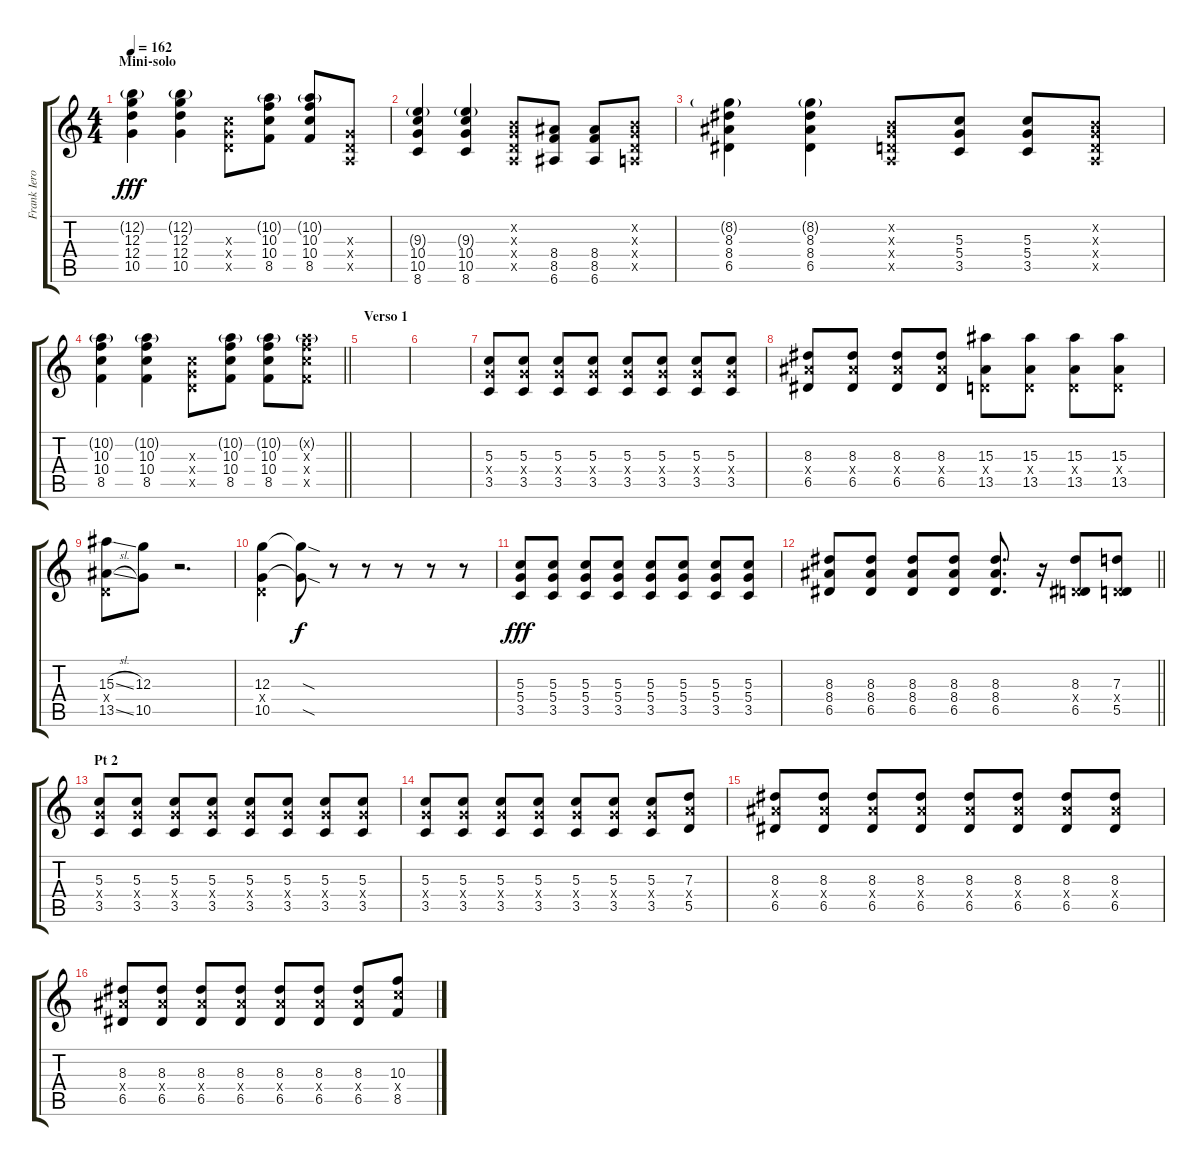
\track ("Frank Iero [Guitar]" "Frank Iero") {instrument overdrivenguitar}
\staff {score tabs}
\tuning (E4 B3 G3 D3 A2 E2) {hide}
\ts (4 4)
\section ("" "Mini-solo")
\tempo 162
\clef g2
\ks c
(12.2{g} 12.3 12.4 10.5).4{dy fff} (12.2{g} 12.3 12.4 10.5).4 (5.3{x} 5.4{x} 5.5{x}).8 (10.2{g} 10.3 10.4 8.5).8 (10.2{g} 10.3 10.4 8.5).8 (0.3{x} 0.4{x} 0.5{x}).8 |
(9.3{g} 10.4 10.5 8.6).4 (9.3{g} 10.4 10.5 8.6).4 (0.2{x} 0.3{x} 0.4{x} 0.5{x}).8 (8.4 8.5 6.6).8 (8.4 8.5 6.6).8 (0.2{x} 0.3{x} 0.4{x} 0.5{x}).8 |
(8.2{g} 8.3 8.4 6.5).4 (8.2{g} 8.3 8.4 6.5).4 (0.2{x} 0.3{x} 0.4{x} 0.5{x}).8 (5.3 5.4 3.5).8 (5.3 5.4 3.5).8 (0.2{x} 0.3{x} 0.4{x} 0.5{x}).8 |
\barLineRight lightlight
(10.2{g} 10.3 10.4 8.5).4 (10.2{g} 10.3 10.4 8.5).4 (5.3{x} 5.4{x} 5.5{x}).8 (10.2{g} 10.3 10.4 8.5).8 (10.2{g} 10.3 10.4 8.5).8 (10.2{g x} 10.3{x} 10.4{x} 8.5{x}).8 |
\section ("" "Verso 1")
|
|
(5.3 5.4{x} 3.5).8 (5.3 5.4{x} 3.5).8 (5.3 5.4{x} 3.5).8 (5.3 5.4{x} 3.5).8 (5.3 5.4{x} 3.5).8 (5.3 5.4{x} 3.5).8 (5.3 5.4{x} 3.5).8 (5.3 5.4{x} 3.5).8 |
(8.3 8.4{x} 6.5).8 (8.3 8.4{x} 6.5).8 (8.3 8.4{x} 6.5).8 (8.3 8.4{x} 6.5).8 (15.3 0.4{x} 13.5).8 (15.3 0.4{x} 13.5).8 (15.3 0.4{x} 13.5).8 (15.3 0.4{x} 13.5).8 |
(15.3{sl} 0.4{x} 13.5{sl}).8 (12.3 10.5).8 r.2{d} |
(12.3 0.4{x} 10.5).4 (12.3{sod t} 10.5{sod t}).8{dy f} r.8 r.8 r.8 r.8 r.8 |
(5.3 5.4 3.5).8{dy fff} (5.3 5.4 3.5).8 (5.3 5.4 3.5).8 (5.3 5.4 3.5).8 (5.3 5.4 3.5).8 (5.3 5.4 3.5).8 (5.3 5.4 3.5).8 (5.3 5.4 3.5).8 |
\barLineRight lightlight
(8.3 8.4 6.5).8 (8.3 8.4 6.5).8 (8.3 8.4 6.5).8 (8.3 8.4 6.5).8 (8.3 8.4 6.5).8{d} r.16 (8.3 0.4{x} 6.5).8 (7.3 0.4{x} 5.5).8 |
\section ("" "Pt 2")
(5.3 5.4{x} 3.5).8 (5.3 5.4{x} 3.5).8 (5.3 5.4{x} 3.5).8 (5.3 5.4{x} 3.5).8 (5.3 5.4{x} 3.5).8 (5.3 5.4{x} 3.5).8 (5.3 5.4{x} 3.5).8 (5.3 5.4{x} 3.5).8 |
(5.3 5.4{x} 3.5).8 (5.3 5.4{x} 3.5).8 (5.3 5.4{x} 3.5).8 (5.3 5.4{x} 3.5).8 (5.3 5.4{x} 3.5).8 (5.3 5.4{x} 3.5).8 (5.3 5.4{x} 3.5).8 (7.3 7.4{x} 5.5).8 |
(8.3 8.4{x} 6.5).8 (8.3 8.4{x} 6.5).8 (8.3 8.4{x} 6.5).8 (8.3 8.4{x} 6.5).8 (8.3 8.4{x} 6.5).8 (8.3 8.4{x} 6.5).8 (8.3 8.4{x} 6.5).8 (8.3 8.4{x} 6.5).8 |
(8.3 8.4{x} 6.5).8 (8.3 8.4{x} 6.5).8 (8.3 8.4{x} 6.5).8 (8.3 8.4{x} 6.5).8 (8.3 8.4{x} 6.5).8 (8.3 8.4{x} 6.5).8 (8.3 8.4{x} 6.5).8 (10.3 10.4{x} 8.5).8
